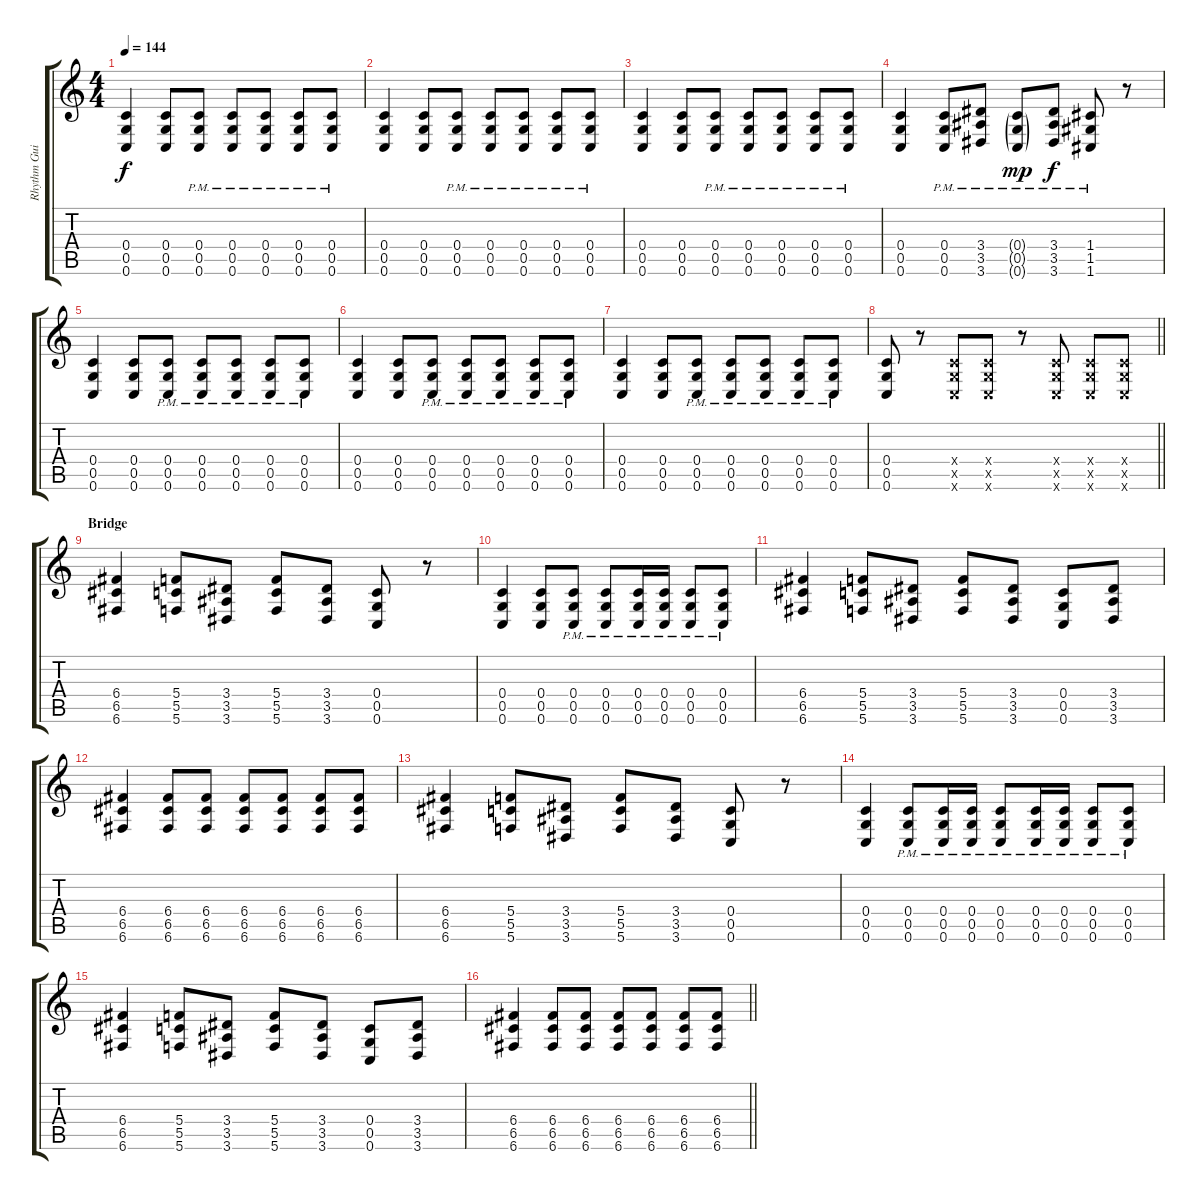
\track ("Rhythm Guitar II" "Rhythm Gui") {instrument distortionguitar}
\staff {score tabs}
\tuning (D4 A3 F3 C3 G2 C2) {hide}
\ts (4 4)
\tempo 144
\clef g2
\ks c
(0.4 0.5 0.6).4{dy f} (0.4 0.5 0.6).8 (0.4{pm} 0.5{pm} 0.6{pm}).8 (0.4{pm} 0.5{pm} 0.6{pm}).8 (0.4{pm} 0.5{pm} 0.6{pm}).8 (0.4{pm} 0.5{pm} 0.6{pm}).8 (0.4{pm} 0.5{pm} 0.6{pm}).8 |
(0.4 0.5 0.6).4 (0.4 0.5 0.6).8 (0.4{pm} 0.5{pm} 0.6{pm}).8 (0.4{pm} 0.5{pm} 0.6{pm}).8 (0.4{pm} 0.5{pm} 0.6{pm}).8 (0.4{pm} 0.5{pm} 0.6{pm}).8 (0.4{pm} 0.5{pm} 0.6{pm}).8 |
(0.4 0.5 0.6).4 (0.4 0.5 0.6).8 (0.4{pm} 0.5{pm} 0.6{pm}).8 (0.4{pm} 0.5{pm} 0.6{pm}).8 (0.4{pm} 0.5{pm} 0.6{pm}).8 (0.4{pm} 0.5{pm} 0.6{pm}).8 (0.4{pm} 0.5{pm} 0.6{pm}).8 |
(0.4 0.5 0.6).4 (0.4{pm} 0.5{pm} 0.6{pm}).8 (3.4{pm} 3.5{pm} 3.6{pm}).8 (0.4{g pm} 0.5{g pm} 0.6{g pm}).8{dy mp} (3.4{pm} 3.5{pm} 3.6{pm}).8{dy f} (1.4{pm} 1.5{pm} 1.6{pm}).8 r.8 |
(0.4 0.5 0.6).4 (0.4 0.5 0.6).8 (0.4{pm} 0.5{pm} 0.6{pm}).8 (0.4{pm} 0.5{pm} 0.6{pm}).8 (0.4{pm} 0.5{pm} 0.6{pm}).8 (0.4{pm} 0.5{pm} 0.6{pm}).8 (0.4{pm} 0.5{pm} 0.6{pm}).8 |
(0.4 0.5 0.6).4 (0.4 0.5 0.6).8 (0.4{pm} 0.5{pm} 0.6{pm}).8 (0.4{pm} 0.5{pm} 0.6{pm}).8 (0.4{pm} 0.5{pm} 0.6{pm}).8 (0.4{pm} 0.5{pm} 0.6{pm}).8 (0.4{pm} 0.5{pm} 0.6{pm}).8 |
(0.4 0.5 0.6).4 (0.4 0.5 0.6).8 (0.4{pm} 0.5{pm} 0.6{pm}).8 (0.4{pm} 0.5{pm} 0.6{pm}).8 (0.4{pm} 0.5{pm} 0.6{pm}).8 (0.4{pm} 0.5{pm} 0.6{pm}).8 (0.4{pm} 0.5{pm} 0.6{pm}).8 |
\barLineRight lightlight
(0.4 0.5 0.6).8 r.8 (0.4{x} 0.5{x} 0.6{x}).8 (0.4{x} 0.5{x} 0.6{x}).8 r.8 (0.4{x} 0.5{x} 0.6{x}).8 (0.4{x} 0.5{x} 0.6{x}).8 (0.4{x} 0.5{x} 0.6{x}).8 |
\section ("" "Bridge")
(6.4 6.5 6.6).4 (5.4 5.5 5.6).8 (3.4 3.5 3.6).8 (5.4 5.5 5.6).8 (3.4 3.5 3.6).8 (0.4 0.5 0.6).8 r.8 |
(0.4 0.5 0.6).4 (0.4 0.5 0.6).8 (0.4{pm} 0.5{pm} 0.6{pm}).8 (0.4{pm} 0.5{pm} 0.6{pm}).8 (0.4{pm} 0.5{pm} 0.6{pm}).16 (0.4{pm} 0.5{pm} 0.6{pm}).16 (0.4{pm} 0.5{pm} 0.6{pm}).8 (0.4{pm} 0.5{pm} 0.6{pm}).8 |
(6.4 6.5 6.6).4 (5.4 5.5 5.6).8 (3.4 3.5 3.6).8 (5.4 5.5 5.6).8 (3.4 3.5 3.6).8 (0.4 0.5 0.6).8 (3.4 3.5 3.6).8 |
(6.4 6.5 6.6).4 (6.4 6.5 6.6).8 (6.4 6.5 6.6).8 (6.4 6.5 6.6).8 (6.4 6.5 6.6).8 (6.4 6.5 6.6).8 (6.4 6.5 6.6).8 |
(6.4 6.5 6.6).4 (5.4 5.5 5.6).8 (3.4 3.5 3.6).8 (5.4 5.5 5.6).8 (3.4 3.5 3.6).8 (0.4 0.5 0.6).8 r.8 |
(0.4 0.5 0.6).4 (0.4{pm} 0.5{pm} 0.6{pm}).8 (0.4{pm} 0.5{pm} 0.6{pm}).16 (0.4{pm} 0.5{pm} 0.6{pm}).16 (0.4{pm} 0.5{pm} 0.6{pm}).8 (0.4{pm} 0.5{pm} 0.6{pm}).16 (0.4{pm} 0.5{pm} 0.6{pm}).16 (0.4{pm} 0.5{pm} 0.6{pm}).8 (0.4{pm} 0.5{pm} 0.6{pm}).8 |
(6.4 6.5 6.6).4 (5.4 5.5 5.6).8 (3.4 3.5 3.6).8 (5.4 5.5 5.6).8 (3.4 3.5 3.6).8 (0.4 0.5 0.6).8 (3.4 3.5 3.6).8 |
\barLineRight lightlight
(6.4 6.5 6.6).4 (6.4 6.5 6.6).8 (6.4 6.5 6.6).8 (6.4 6.5 6.6).8 (6.4 6.5 6.6).8 (6.4 6.5 6.6).8 (6.4 6.5 6.6).8
